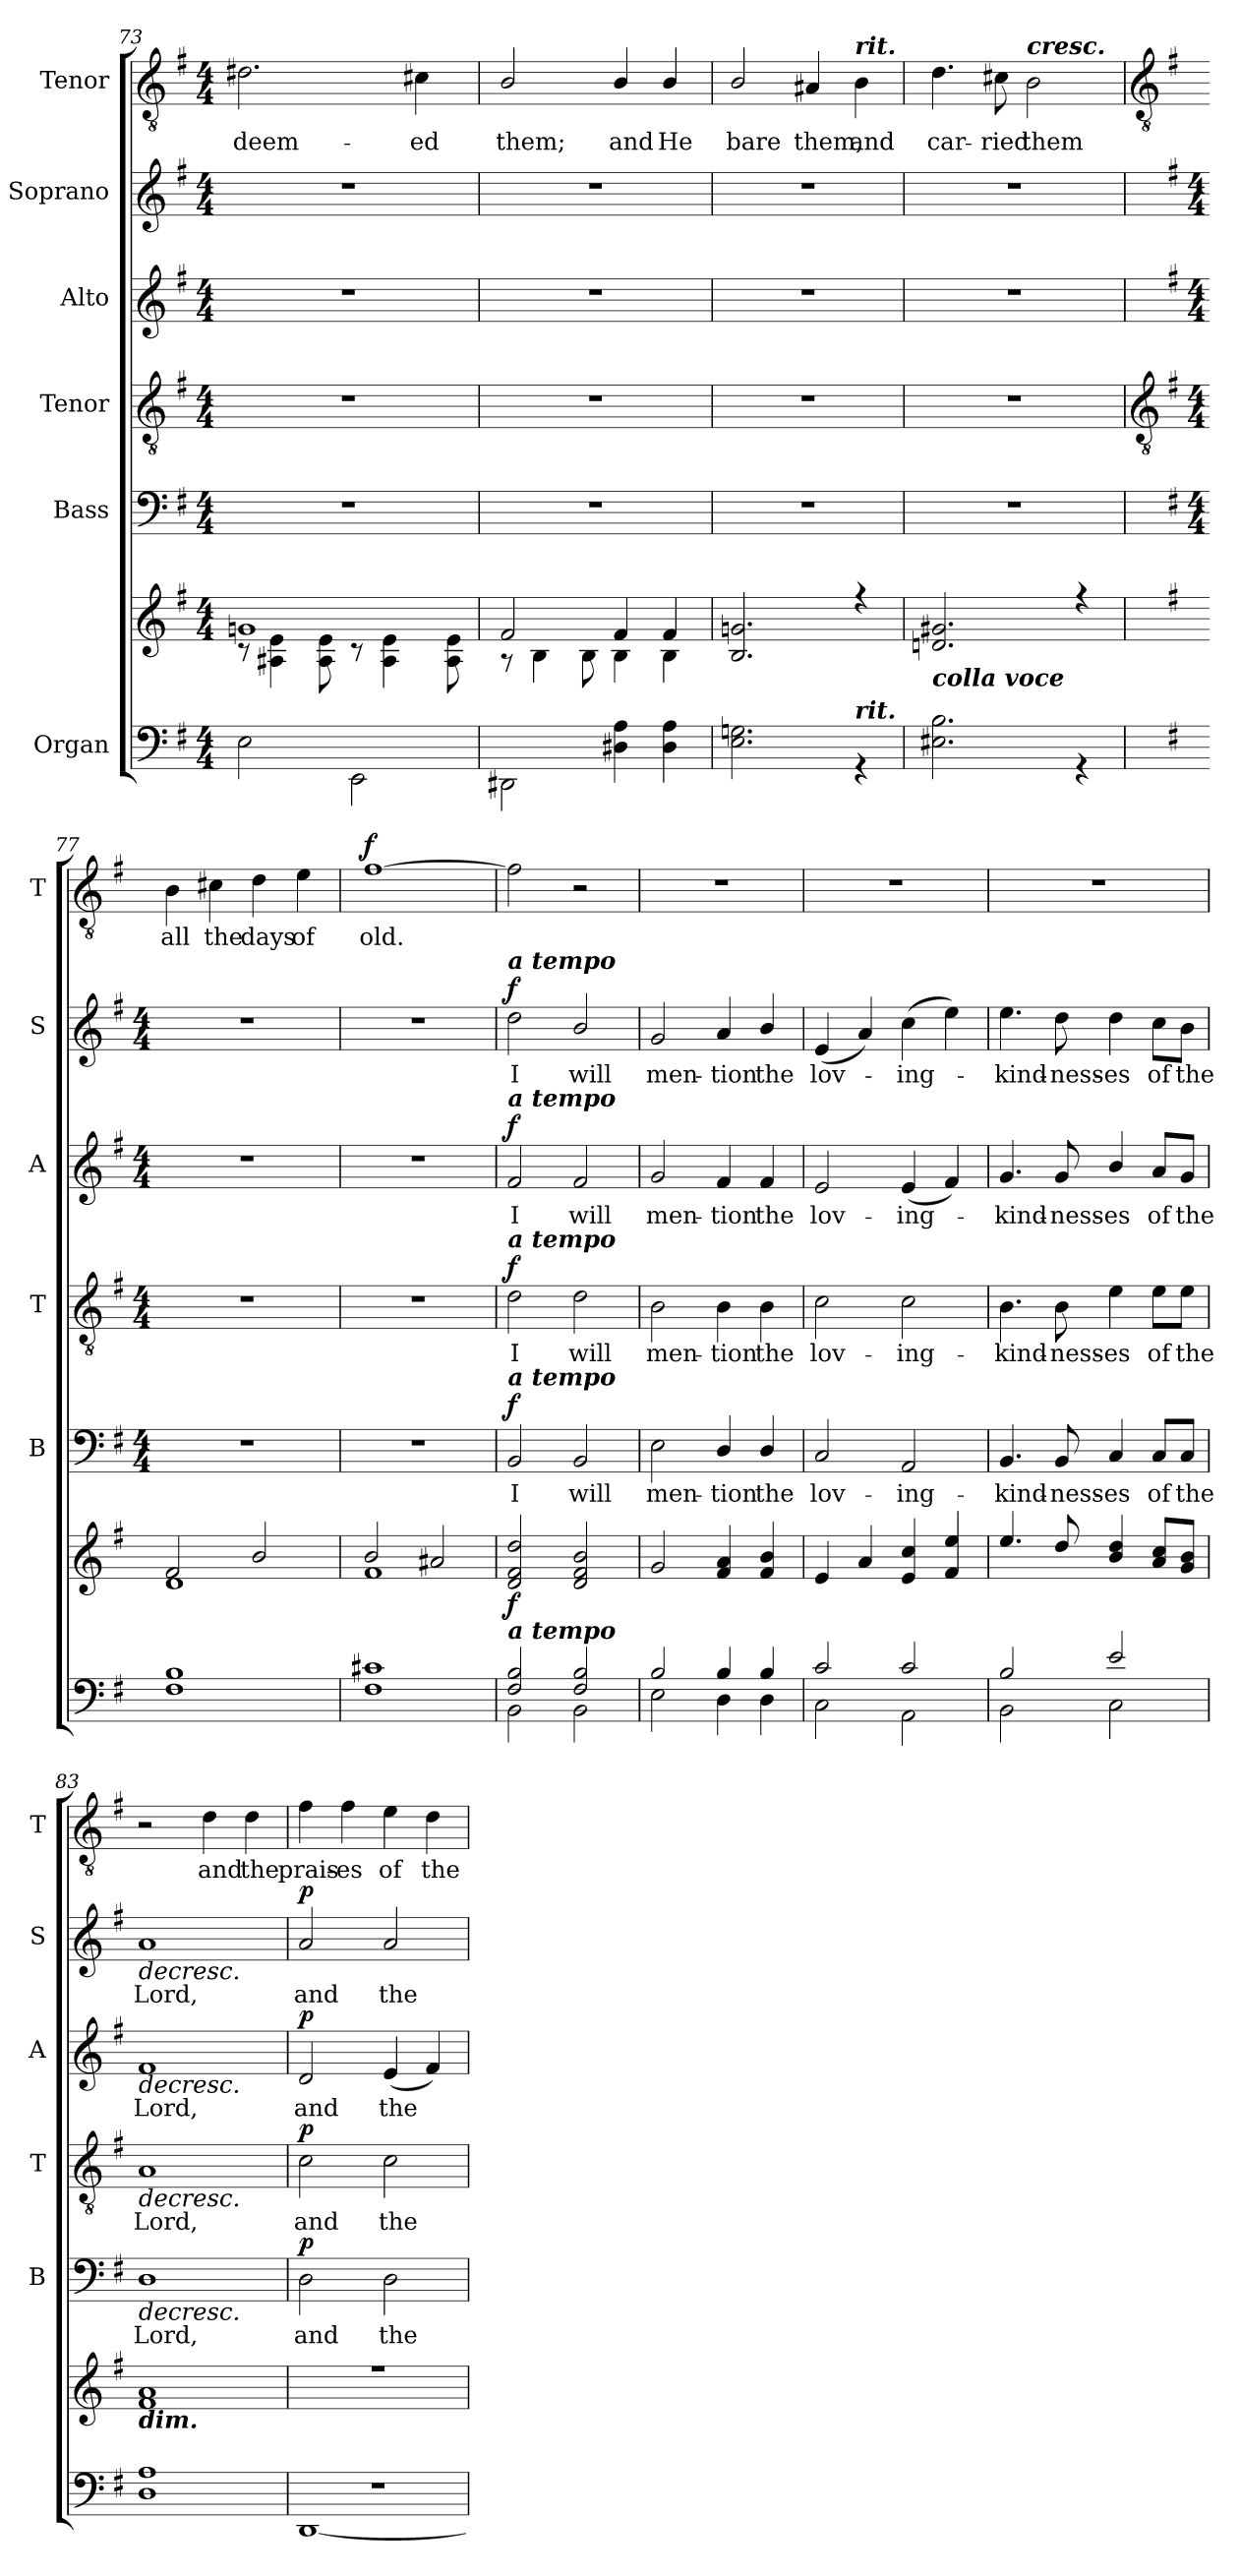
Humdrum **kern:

**kern	**kern	**dynam	**kern	**text	**dynam	**kern	**text	**dynam	**kern	**text	**dynam	**kern	**text	**dynam	**kern	**text	**dynam
*part6	*part6	*part6	*part5	*part5	*part5	*part4	*part4	*part4	*part3	*part3	*part3	*part2	*part2	*part2	*part1	*part1	*part1
*staff7	*staff6	*staff6/7	*staff5	*staff5	*staff5	*staff4	*staff4	*staff4	*staff3	*staff3	*staff3	*staff2	*staff2	*staff2	*staff1	*staff1	*staff1
*I"Organ	*	*	*I"Bass	*	*	*I"Tenor	*	*	*I"Alto	*	*	*I"Soprano	*	*	*I"Tenor	*	*
*	*	*	*I'B	*	*	*I'T	*	*	*I'A	*	*	*I'S	*	*	*I'T	*	*
*clefF4	*clefG2	*	*clefF4	*	*	*clefGv2	*	*	*clefG2	*	*	*clefG2	*	*	*clefGv2	*	*
*k[f#]	*k[f#]	*	*k[f#]	*	*	*k[f#]	*	*	*k[f#]	*	*	*k[f#]	*	*	*k[f#]	*	*
*G:	*G:	*	*G:	*	*	*G:	*	*	*G:	*	*	*G:	*	*	*G:	*	*
*M4/4	*M4/4	*	*M4/4	*	*	*M4/4	*	*	*M4/4	*	*	*M4/4	*	*	*M4/4	*	*
=73	=73	=73	=73	=73	=73	=73	=73	=73	=73	=73	=73	=73	=73	=73	=73	=73	=73
*^	*^	*	*	*	*	*	*	*	*	*	*	*	*	*	*	*	*
!	!	!	!	!	!	!	!	!	!	!	!	!	!	!	!	!	!	!LO:LY:b	!
1ryy	2E\	1gn/	8r	.	1r	.	.	1r	.	.	1r	.	.	1r	.	.	2.d#X	-deem-	.
.	.	.	4A#X\ 4e\	.	.	.	.	.	.	.	.	.	.	.	.	.	.	.	.
.	.	.	8A#\ 8e\	.	.	.	.	.	.	.	.	.	.	.	.	.	.	.	.
.	2EE\	.	8r	.	.	.	.	.	.	.	.	.	.	.	.	.	.	.	.
.	.	.	4A#\ 4e\	.	.	.	.	.	.	.	.	.	.	.	.	.	.	.	.
!	!	!	!	!	!	!	!	!	!	!	!	!	!	!	!	!	!	!LO:LY:b	!
.	.	.	.	.	.	.	.	.	.	.	.	.	.	.	.	.	4c#X	-ed	.
.	.	.	8A#\ 8e\	.	.	.	.	.	.	.	.	.	.	.	.	.	.	.	.
=74	=74	=74	=74	=74	=74	=74	=74	=74	=74	=74	=74	=74	=74	=74	=74	=74	=74	=74	=74
!	!	!	!	!	!	!	!	!	!	!	!	!	!	!	!	!	!	!LO:LY:b	!
1ryy	2DD#X\	2f#/	8r	.	1r	.	.	1r	.	.	1r	.	.	1r	.	.	2B/	them;	.
.	.	.	4B\	.	.	.	.	.	.	.	.	.	.	.	.	.	.	.	.
.	.	.	8B\	.	.	.	.	.	.	.	.	.	.	.	.	.	.	.	.
!	!	!	!	!	!	!	!	!	!	!	!	!	!	!	!	!	!	!LO:LY:b	!
.	4D#X\ 4A\	4f#/	4B\	.	.	.	.	.	.	.	.	.	.	.	.	.	4B/	and	.
!	!	!	!	!	!	!	!	!	!	!	!	!	!	!	!	!	!	!LO:LY:b	!
.	4D#\ 4A\	4f#/	4B\	.	.	.	.	.	.	.	.	.	.	.	.	.	4B/	He	.
=75	=75	=75	=75	=75	=75	=75	=75	=75	=75	=75	=75	=75	=75	=75	=75	=75	=75	=75	=75
!	!	!	!	!	!	!	!	!	!	!	!	!	!	!	!	!	!	!LO:LY:b	!
1ryy	2.E\ 2.Gn\	2.B/ 2.gn/	1ryy	.	1r	.	.	1r	.	.	1r	.	.	1r	.	.	2B/	bare	.
!	!	!	!	!	!	!	!	!	!	!	!	!	!	!	!	!	!	!LO:LY:b	!
.	.	.	.	.	.	.	.	.	.	.	.	.	.	.	.	.	4A#X	them,	.
!	!	!	!	!	!	!	!	!	!	!	!	!	!	!	!	!	!LO:TX:a:Bi:t=rit.	!	!
!	!LO:TX:a:Bi:t=rit.	!	!	!	!	!	!	!	!	!	!	!	!	!	!	!	!	!	!
!	!	!	!	!	!	!	!	!	!	!	!	!	!	!	!	!	!	!LO:LY:b	!
.	4r	4r	.	.	.	.	.	.	.	.	.	.	.	.	.	.	4B	and	.
=76	=76	=76	=76	=76	=76	=76	=76	=76	=76	=76	=76	=76	=76	=76	=76	=76	=76	=76	=76
!	!	!LO:TX:b:Bi:t=colla voce	!	!	!	!	!	!	!	!	!	!	!	!	!	!	!	!	!
!	!	!	!	!	!	!	!	!	!	!	!	!	!	!	!	!	!	!LO:LY:b	!
1ryy	2.E#X\ 2.B\	2.dn/ 2.g#X/	1ryy	.	1r	.	.	1r	.	.	1r	.	.	1r	.	.	4.d	car-	.
!	!	!	!	!	!	!	!	!	!	!	!	!	!	!	!	!	!	!LO:LY:b	!
.	.	.	.	.	.	.	.	.	.	.	.	.	.	.	.	.	8c#X	-ried	.
!	!	!	!	!	!	!	!	!	!	!	!	!	!	!	!	!	!LO:TX:a:Bi:t=cresc.	!	!
!	!	!	!	!	!	!	!	!	!	!	!	!	!	!	!	!	!	!LO:LY:b	!
.	.	.	.	.	.	.	.	.	.	.	.	.	.	.	.	.	2B	them	.
.	4r	4r	.	.	.	.	.	.	.	.	.	.	.	.	.	.	.	.	.
!!LO:LB:g=z
=77	=77	=77	=77	=77	=77	=77	=77	=77	=77	=77	=77	=77	=77	=77	=77	=77	=77	=77	=77
*	*	*	*	*	*	*	*	*clefGv2	*	*	*	*	*	*	*	*	*clefGv2	*	*
*	*	*	*	*	*k[f#]	*	*	*k[f#]	*	*	*k[f#]	*	*	*k[f#]	*	*	*	*	*
*	*	*	*	*	*G:	*	*	*G:	*	*	*G:	*	*	*G:	*	*	*	*	*
*	*	*	*	*	*M4/4	*	*	*M4/4	*	*	*M4/4	*	*	*M4/4	*	*	*	*	*
!	!	!	!	!	!	!	!	!	!	!	!	!	!	!	!	!	!	!LO:LY:b	!
1ryy	1F#\ 1B\	2f#/	1d\	.	1r	.	.	1r	.	.	1r	.	.	1r	.	.	4B	all	.
!	!	!	!	!	!	!	!	!	!	!	!	!	!	!	!	!	!	!LO:LY:b	!
.	.	.	.	.	.	.	.	.	.	.	.	.	.	.	.	.	4c#X	the	.
!	!	!	!	!	!	!	!	!	!	!	!	!	!	!	!	!	!	!LO:LY:b	!
.	.	2b/	.	.	.	.	.	.	.	.	.	.	.	.	.	.	4d	days	.
!	!	!	!	!	!	!	!	!	!	!	!	!	!	!	!	!	!	!LO:LY:b	!
.	.	.	.	.	.	.	.	.	.	.	.	.	.	.	.	.	4e	of	.
=78	=78	=78	=78	=78	=78	=78	=78	=78	=78	=78	=78	=78	=78	=78	=78	=78	=78	=78	=78
!	!	!	!	!	!	!	!	!	!	!	!	!	!	!	!	!	!	!LO:LY:b	!LO:DY:b
1ryy	1F#\ 1c#X\	2b/	1f#\	.	1r	.	.	1r	.	.	1r	.	.	1r	.	.	[1f#	old.	f
.	.	2a#X/	.	.	.	.	.	.	.	.	.	.	.	.	.	.	.	.	.
=79	=79	=79	=79	=79	=79	=79	=79	=79	=79	=79	=79	=79	=79	=79	=79	=79	=79	=79	=79
!	!	!	!	!	!	!	!	!	!	!	!	!	!	!LO:TX:a:Bi:t=a tempo	!	!	!	!	!
!	!	!	!	!	!	!	!	!	!	!	!LO:TX:a:Bi:t=a tempo	!	!	!	!	!	!	!	!
!	!	!	!	!	!	!	!	!LO:TX:a:Bi:t=a tempo	!	!	!	!	!	!	!	!	!	!	!
!	!	!	!	!	!LO:TX:a:Bi:t=a tempo	!	!	!	!	!	!	!	!	!	!	!	!	!	!
!	!	!LO:TX:b:Bi:t=a tempo	!	!	!	!	!	!	!	!	!	!	!	!	!	!	!	!	!
!	!	!	!	!LO:DY:b	!	!LO:LY:b	!LO:DY:b	!	!LO:LY:b	!LO:DY:b	!	!LO:LY:b	!LO:DY:b	!	!LO:LY:b	!LO:DY:b	!	!	!
2F#/ 2B/	2BB\	2d/ 2f#/ 2dd/	1ryy	f	2BB	I	f	2d	I	f	2f#	I	f	2dd	I	f	2f#]	.	.
!	!	!	!	!	!	!LO:LY:b	!	!	!LO:LY:b	!	!	!LO:LY:b	!	!	!LO:LY:b	!	!	!	!
2F#/ 2B/	2BB\	2d/ 2f#/ 2b/	.	.	2BB	will	.	2d	will	.	2f#	will	.	2b/	will	.	2r	.	.
=80	=80	=80	=80	=80	=80	=80	=80	=80	=80	=80	=80	=80	=80	=80	=80	=80	=80	=80	=80
!	!	!	!	!	!	!LO:LY:b	!	!	!LO:LY:b	!	!	!LO:LY:b	!	!	!LO:LY:b	!	!	!	!
2B/	2E\	2g/	1ryy	.	2E	men-	.	2B	men-	.	2g	men-	.	2g	men-	.	1r	.	.
!	!	!	!	!	!	!LO:LY:b	!	!	!LO:LY:b	!	!	!LO:LY:b	!	!	!LO:LY:b	!	!	!	!
4B/	4D\	4f#/ 4a/	.	.	4D/	-tion	.	4B	-tion	.	4f#	-tion	.	4a	-tion	.	.	.	.
!	!	!	!	!	!	!LO:LY:b	!	!	!LO:LY:b	!	!	!LO:LY:b	!	!	!LO:LY:b	!	!	!	!
4B/	4D\	4f#/ 4b/	.	.	4D/	the	.	4B	the	.	4f#	the	.	4b/	the	.	.	.	.
=81	=81	=81	=81	=81	=81	=81	=81	=81	=81	=81	=81	=81	=81	=81	=81	=81	=81	=81	=81
!	!	!	!	!	!	!LO:LY:b	!	!	!LO:LY:b	!	!	!LO:LY:b	!	!	!LO:LY:b	!	!	!	!
2c/	2C\	4e/	1ryy	.	2C	lov-	.	2c	lov-	.	2e	lov-	.	(<4e	lov-	.	1r	.	.
.	.	4a/	.	.	.	.	.	.	.	.	.	.	.	4a)	.	.	.	.	.
!	!	!	!	!	!	!LO:LY:b	!	!	!LO:LY:b	!	!	!LO:LY:b	!	!	!LO:LY:b	!	!	!	!
2c/	2AA\	4e/ 4cc/	.	.	2AA	-ing-	.	2c	-ing-	.	(<4e	-ing-	.	(>4cc	ing-	.	.	.	.
.	.	4f#/ 4ee/	.	.	.	.	.	.	.	.	4f#)	.	.	4ee)	.	.	.	.	.
=82	=82	=82	=82	=82	=82	=82	=82	=82	=82	=82	=82	=82	=82	=82	=82	=82	=82	=82	=82
!	!	!	!	!	!	!LO:LY:b	!	!	!LO:LY:b	!	!	!LO:LY:b	!	!	!LO:LY:b	!	!	!	!
2B/	2BB\	4.ee/	1ryy	.	4.BB	-kind-	.	4.B	-kind-	.	4.g	kind-	.	4.ee	kind-	.	1r	.	.
!	!	!	!	!	!	!LO:LY:b	!	!	!LO:LY:b	!	!	!LO:LY:b	!	!	!LO:LY:b	!	!	!	!
.	.	8dd/	.	.	8BB	-ness-	.	8B	-ness-	.	8g	-ness-	.	8dd	-ness-	.	.	.	.
!	!	!	!	!	!	!LO:LY:b	!	!	!LO:LY:b	!	!	!LO:LY:b	!	!	!LO:LY:b	!	!	!	!
2e/	2C\	4b/ 4dd/	.	.	4C	-es	.	4e	-es	.	4b/	-es	.	4dd	-es	.	.	.	.
!	!	!	!	!	!	!LO:LY:b	!	!	!LO:LY:b	!	!	!LO:LY:b	!	!	!LO:LY:b	!	!	!	!
.	.	8a/ 8cc/L	.	.	8C/L	of	.	8e\L	of	.	8a/L	of	.	8cc\L	of	.	.	.	.
!	!	!	!	!	!	!LO:LY:b	!	!	!LO:LY:b	!	!	!LO:LY:b	!	!	!LO:LY:b	!	!	!	!
.	.	8g/ 8b/J	.	.	8C/J	the	.	8e\J	the	.	8g/J	the	.	8b\J	the	.	.	.	.
=83	=83	=83	=83	=83	=83	=83	=83	=83	=83	=83	=83	=83	=83	=83	=83	=83	=83	=83	=83
!	!	!LO:TX:b:Bi:t=dim.	!	!	!	!	!	!	!	!	!	!	!	!	!	!	!	!	!
!	!	!	!	!	!	!LO:LY:b	!LO:HP:b	!	!LO:LY:b	!LO:HP:b	!	!LO:LY:b	!LO:HP:b	!	!LO:LY:b	!LO:HP:b	!	!	!
1A/	1D\	1f#/ 1a/	1ryy	.	1D	Lord,	>	1A	Lord,	>	1f#	Lord,	>	1a	Lord,	>	2r	.	.
!	!	!	!	!	!	!	!	!	!	!	!	!	!	!	!	!	!	!LO:LY:b	!
.	.	.	.	.	.	.	.	.	.	.	.	.	.	.	.	.	4d	and	.
!	!	!	!	!	!	!	!	!	!	!	!	!	!	!	!	!	!	!LO:LY:b	!
.	.	.	.	.	.	.	.	.	.	.	.	.	.	.	.	.	4d	the	.
=84	=84	=84	=84	=84	=84	=84	=84	=84	=84	=84	=84	=84	=84	=84	=84	=84	=84	=84	=84
!	!	!	!	!	!	!LO:LY:b	!LO:DY:b	!	!LO:LY:b	!LO:DY:b	!	!LO:LY:b	!LO:DY:b	!	!LO:LY:b	!LO:DY:b	!	!LO:LY:b	!
1r	[1DD\	1r	1ryy	.	2D	and	p	2c	and	p	2d	and	p	2a	and	p	4f#	prais-	.
!	!	!	!	!	!	!	!	!	!	!	!	!	!	!	!	!	!	!LO:LY:b	!
.	.	.	.	.	.	.	.	.	.	.	.	.	.	.	.	.	4f#	-es	.
!	!	!	!	!	!	!LO:LY:b	!	!	!LO:LY:b	!	!	!LO:LY:b	!	!	!LO:LY:b	!	!	!LO:LY:b	!
.	.	.	.	.	2D	the	]	2c	the	]	(<4e	the	]	2a	the	]	4e	of	.
!	!	!	!	!	!	!	!	!	!	!	!	!	!	!	!	!	!	!LO:LY:b	!
.	.	.	.	.	.	.	.	.	.	.	4f#)	.	.	.	.	.	4d	the	.
*v	*v	*	*	*	*	*	*	*	*	*	*	*	*	*	*	*	*	*	*
*	*v	*v	*	*	*	*	*	*	*	*	*	*	*	*	*	*	*	*
=	=	=	=	=	=	=	=	=	=	=	=	=	=	=	=	=	=
*-	*-	*-	*-	*-	*-	*-	*-	*-	*-	*-	*-	*-	*-	*-	*-	*-	*-
